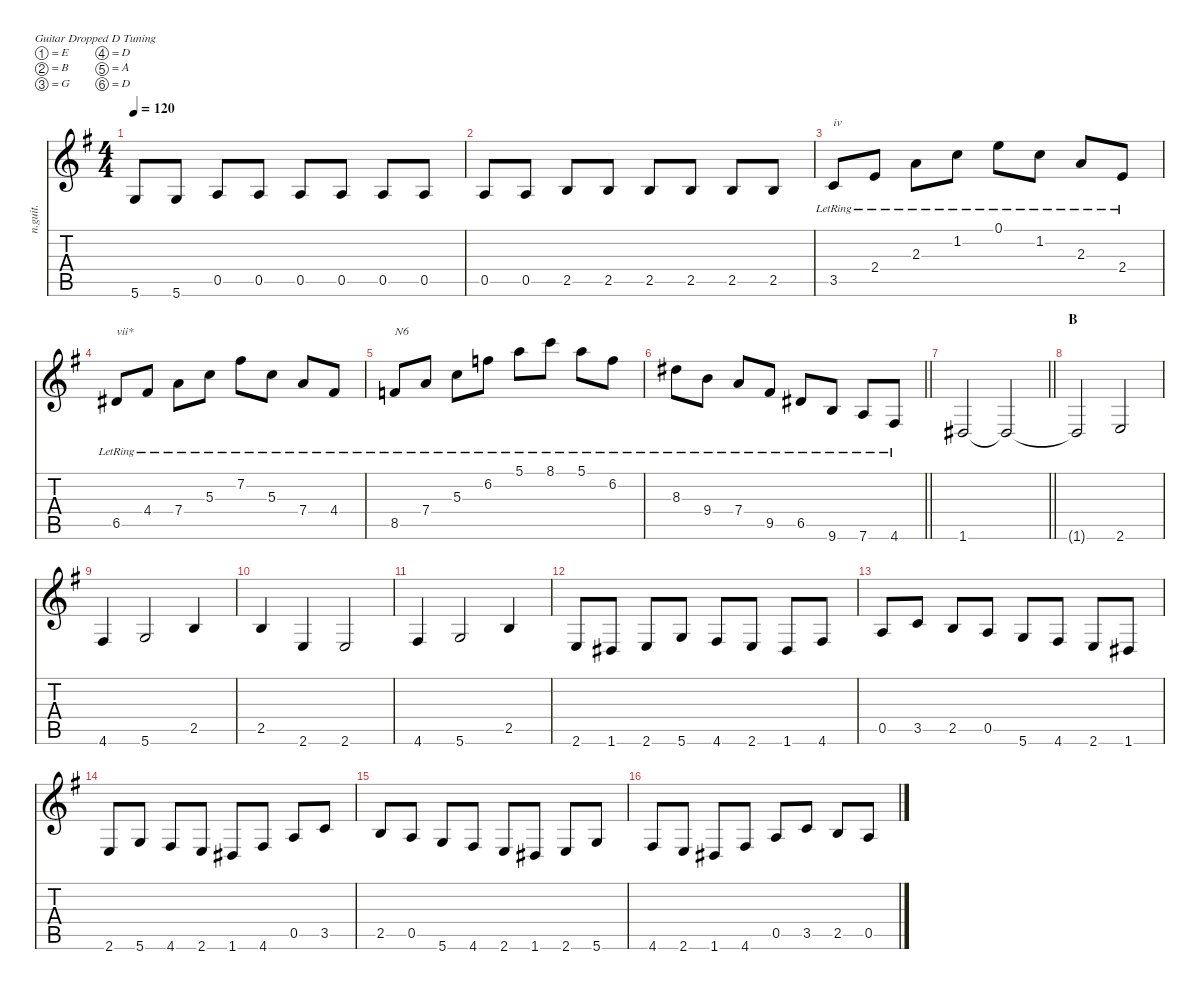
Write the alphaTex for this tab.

\defaultSystemsLayout 4
\hideDynamics
\bracketExtendMode nobrackets
\track ("Guitar 3" "n.guit.") {instrument acousticguitarnylon}
\staff {score tabs}
\tuning (E4 B3 G3 D3 A2 D2)
\ts (4 4)
\tempo 120
\clef g2
\ks eminor
5.6{acc forcenatural}.8{dy f beam Up} 5.6{acc forcenatural}.8{beam Up} 0.5{acc forcenatural}.8{beam Up} 0.5{acc forcenatural}.8{beam Up} 0.5{acc forcenatural}.8{beam Up} 0.5{acc forcenatural}.8{beam Up} 0.5{acc forcenatural}.8{beam Up} 0.5{acc forcenatural}.8{beam Up} |
0.5{acc forcenatural}.8{beam Up} 0.5{acc forcenatural}.8{beam Up} 2.5{acc forcenatural}.8{beam Up} 2.5{acc forcenatural}.8{beam Up} 2.5{acc forcenatural}.8{beam Up} 2.5{acc forcenatural}.8{beam Up} 2.5{acc forcenatural}.8{beam Up} 2.5{acc forcenatural}.8{beam Up} |
3.5{lr acc forcenatural}.8{txt "iv" beam Up} 2.4{lr acc forcenatural}.8{beam Up} 2.3{lr acc forcenatural}.8{beam Down} 1.2{lr acc forcenatural}.8{beam Down} 0.1{lr acc forcenatural}.8{beam Down} 1.2{lr acc forcenatural}.8{beam Down} 2.3{lr acc forcenatural}.8{beam Up} 2.4{lr acc forcenatural}.8{beam Up} |
6.5{lr acc #}.8{txt "vii*" beam Up} 4.4{lr acc #}.8{beam Up} 7.4{lr acc forcenatural}.8{beam Down} 5.3{lr acc forcenatural}.8{beam Down} 7.2{lr acc #}.8{beam Down} 5.3{lr acc forcenatural}.8{beam Down} 7.4{lr acc forcenatural}.8{beam Up} 4.4{lr acc #}.8{beam Up} |
8.5{lr acc forcenatural}.8{txt "N6" beam Up} 7.4{lr acc forcenatural}.8{beam Up} 5.3{lr acc forcenatural}.8{beam Down} 6.2{lr acc forcenatural}.8{beam Down} 5.1{lr acc forcenatural}.8{beam Down} 8.1{lr acc forcenatural}.8{beam Down} 5.1{lr acc forcenatural}.8{beam Down} 6.2{lr acc forcenatural}.8{beam Down} |
\barLineRight lightlight
8.3{lr acc #}.8{beam Down} 9.4{lr acc forcenatural}.8{beam Down} 7.4{lr acc forcenatural}.8{beam Up} 9.5{lr acc #}.8{beam Up} 6.5{lr acc #}.8{beam Up} 9.6{lr acc forcenatural}.8{beam Up} 7.6{lr acc forcenatural}.8{beam Up} 4.6{lr acc #}.8{beam Up} |
\barLineRight lightlight
1.6{acc #}.2{beam Up} 1.6{t acc #}.2{beam Up} |
\section ("" "B")
1.6{t acc #}.2{beam Up} 2.6{acc forcenatural}.2{beam Up} |
4.6{acc #}.4{beam Up} 5.6{acc forcenatural}.2{beam Up} 2.5{acc forcenatural}.4{beam Up} |
2.5{acc forcenatural}.4{beam Up} 2.6{acc forcenatural}.4{beam Up} 2.6{acc forcenatural}.2{beam Up} |
4.6{acc #}.4{beam Up} 5.6{acc forcenatural}.2{beam Up} 2.5{acc forcenatural}.4{beam Up} |
2.6{acc forcenatural}.8{beam Up} 1.6{acc #}.8{beam Up} 2.6{acc forcenatural}.8{beam Up} 5.6{acc forcenatural}.8{beam Up} 4.6{acc #}.8{beam Up} 2.6{acc forcenatural}.8{beam Up} 1.6{acc #}.8{beam Up} 4.6{acc #}.8{beam Up} |
0.5{acc forcenatural}.8{beam Up} 3.5{acc forcenatural}.8{beam Up} 2.5{acc forcenatural}.8{beam Up} 0.5{acc forcenatural}.8{beam Up} 5.6{acc forcenatural}.8{beam Up} 4.6{acc #}.8{beam Up} 2.6{acc forcenatural}.8{beam Up} 1.6{acc #}.8{beam Up} |
2.6{acc forcenatural}.8{beam Up} 5.6{acc forcenatural}.8{beam Up} 4.6{acc #}.8{beam Up} 2.6{acc forcenatural}.8{beam Up} 1.6{acc #}.8{beam Up} 4.6{acc #}.8{beam Up} 0.5{acc forcenatural}.8{beam Up} 3.5{acc forcenatural}.8{beam Up} |
2.5{acc forcenatural}.8{beam Up} 0.5{acc forcenatural}.8{beam Up} 5.6{acc forcenatural}.8{beam Up} 4.6{acc #}.8{beam Up} 2.6{acc forcenatural}.8{beam Up} 1.6{acc #}.8{beam Up} 2.6{acc forcenatural}.8{beam Up} 5.6{acc forcenatural}.8{beam Up} |
4.6{acc #}.8{beam Up} 2.6{acc forcenatural}.8{beam Up} 1.6{acc #}.8{beam Up} 4.6{acc #}.8{beam Up} 0.5{acc forcenatural}.8{beam Up} 3.5{acc forcenatural}.8{beam Up} 2.5{acc forcenatural}.8{beam Up} 0.5{acc forcenatural}.8{beam Up}
